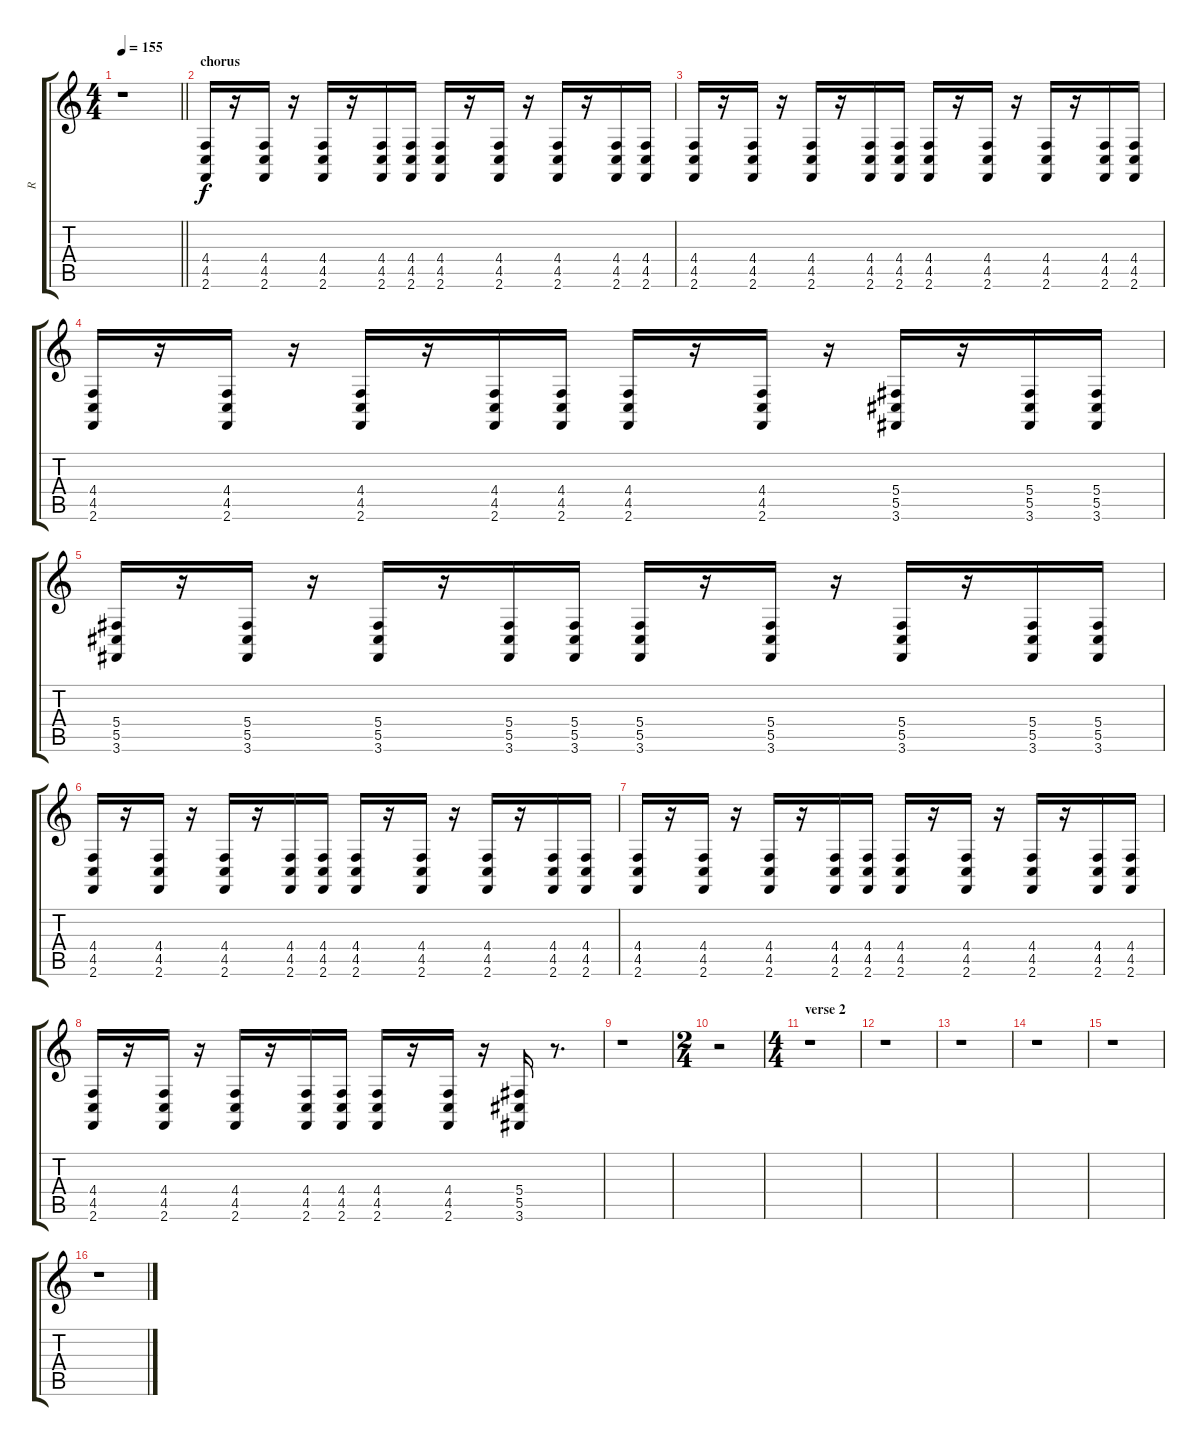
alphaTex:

\track ("R" "R") {instrument electricpiano2}
\staff {score tabs}
\tuning (Eb4 Bb3 Gb3 Db3 Ab2 Eb2) {hide}
\ts (4 4)
\tempo 155
\clef g2
\barLineRight lightlight
\ks c
r.1{dy f} |
\section ("" "chorus")
(4.4 4.5 2.6).16 r.16 (4.4 4.5 2.6).16 r.16 (4.4 4.5 2.6).16 r.16 (4.4 4.5 2.6).16 (4.4 4.5 2.6).16 (4.4 4.5 2.6).16 r.16 (4.4 4.5 2.6).16 r.16 (4.4 4.5 2.6).16 r.16 (4.4 4.5 2.6).16 (4.4 4.5 2.6).16 |
(4.4 4.5 2.6).16 r.16 (4.4 4.5 2.6).16 r.16 (4.4 4.5 2.6).16 r.16 (4.4 4.5 2.6).16 (4.4 4.5 2.6).16 (4.4 4.5 2.6).16 r.16 (4.4 4.5 2.6).16 r.16 (4.4 4.5 2.6).16 r.16 (4.4 4.5 2.6).16 (4.4 4.5 2.6).16 |
(4.4 4.5 2.6).16 r.16 (4.4 4.5 2.6).16 r.16 (4.4 4.5 2.6).16 r.16 (4.4 4.5 2.6).16 (4.4 4.5 2.6).16 (4.4 4.5 2.6).16 r.16 (4.4 4.5 2.6).16 r.16 (5.4 5.5 3.6).16 r.16 (5.4 5.5 3.6).16 (5.4 5.5 3.6).16 |
(5.4 5.5 3.6).16 r.16 (5.4 5.5 3.6).16 r.16 (5.4 5.5 3.6).16 r.16 (5.4 5.5 3.6).16 (5.4 5.5 3.6).16 (5.4 5.5 3.6).16 r.16 (5.4 5.5 3.6).16 r.16 (5.4 5.5 3.6).16 r.16 (5.4 5.5 3.6).16 (5.4 5.5 3.6).16 |
(4.4 4.5 2.6).16 r.16 (4.4 4.5 2.6).16 r.16 (4.4 4.5 2.6).16 r.16 (4.4 4.5 2.6).16 (4.4 4.5 2.6).16 (4.4 4.5 2.6).16 r.16 (4.4 4.5 2.6).16 r.16 (4.4 4.5 2.6).16 r.16 (4.4 4.5 2.6).16 (4.4 4.5 2.6).16 |
(4.4 4.5 2.6).16 r.16 (4.4 4.5 2.6).16 r.16 (4.4 4.5 2.6).16 r.16 (4.4 4.5 2.6).16 (4.4 4.5 2.6).16 (4.4 4.5 2.6).16 r.16 (4.4 4.5 2.6).16 r.16 (4.4 4.5 2.6).16 r.16 (4.4 4.5 2.6).16 (4.4 4.5 2.6).16 |
(4.4 4.5 2.6).16 r.16 (4.4 4.5 2.6).16 r.16 (4.4 4.5 2.6).16 r.16 (4.4 4.5 2.6).16 (4.4 4.5 2.6).16 (4.4 4.5 2.6).16 r.16 (4.4 4.5 2.6).16 r.16 (5.4 5.5 3.6).16 r.8{d} |
r.1 |
\ts (2 4)
r.2 |
\ts (4 4)
\section ("" "verse 2")
r.1 |
r.1 |
r.1 |
r.1 |
r.1 |
r.1
